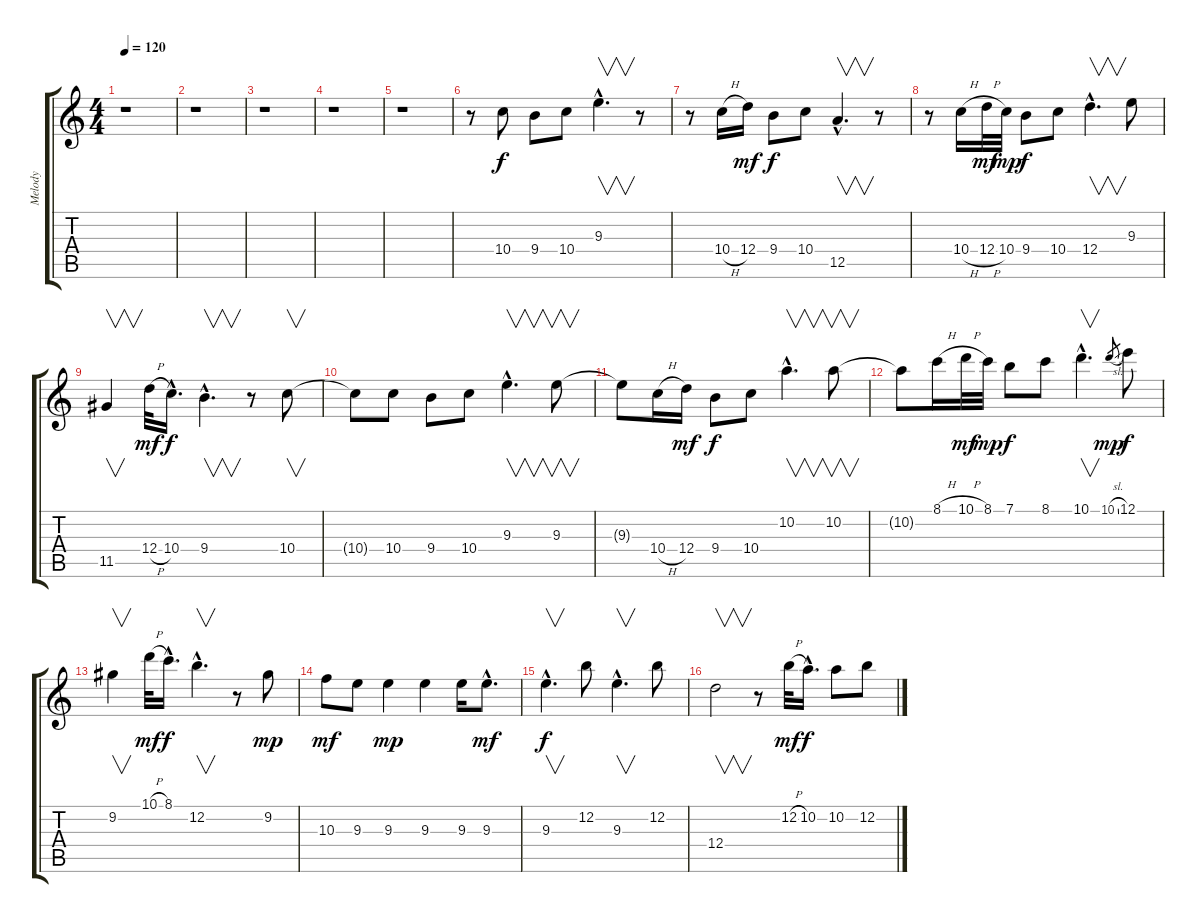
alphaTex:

\track ("Melody" "Melody") {instrument acousticguitarsteel}
\staff {score tabs}
\tuning (E4 B3 G3 D3 A2 E2) {hide}
\ts (4 4)
\tempo 120
\clef g2
\ks c
r.1{dy f instrument acousticguitarsteel} |
r.1 |
r.1 |
r.1 |
r.1 |
r.8 10.4.8 9.4.8 10.4.8 9.3{hac}.4{v d} r.8 |
r.8 10.4{h}.16 12.4.16{dy mf} 9.4.8{dy f} 10.4.8 12.5{hac}.4{v d} r.8 |
r.8 10.4{h}.16 12.4{h}.32{dy mf} 10.4.32{dy mp} 9.4.8{dy f} 10.4.8 12.4{hac}.4{v d} 9.3.8 |
11.5.4{v} 12.4{h}.32{dy mf} 10.4{hac}.16{d dy f} 9.4{hac}.4{v d} r.8 10.4.8{v} |
10.4{t}.8 10.4.8 9.4.8 10.4.8 9.3{hac}.4{v d} 9.3.8{v} |
9.3{t}.8 10.4{h}.16 12.4.16{dy mf} 9.4.8{dy f} 10.4.8 10.2{hac}.4{v d} 10.2.8{v} |
10.2{t}.8 8.1{h}.16 10.1{h}.32{dy mf} 8.1.32{dy mp} 7.1.8{dy f} 8.1.8 10.1{hac}.4{v d} 10.1{sl}.8{gr dy mp} 12.1.8{dy f} |
9.2.4{v} 10.1{h}.32{dy mf} 8.1{hac}.16{d dy f} 12.2{hac}.4{v d} r.8 9.2.8{dy mp} |
10.3.8{dy mf} 9.3.8 9.3.4{dy mp} 9.3.4 9.3.16 9.3{hac}.8{d dy mf} |
9.3{hac}.4{v d dy f} 12.2.8 9.3{hac}.4{v d} 12.2.8 |
12.4.2{v} r.8 12.2{h}.32{dy mf} 10.2{hac}.16{d dy f} 10.2.8 12.2.8
